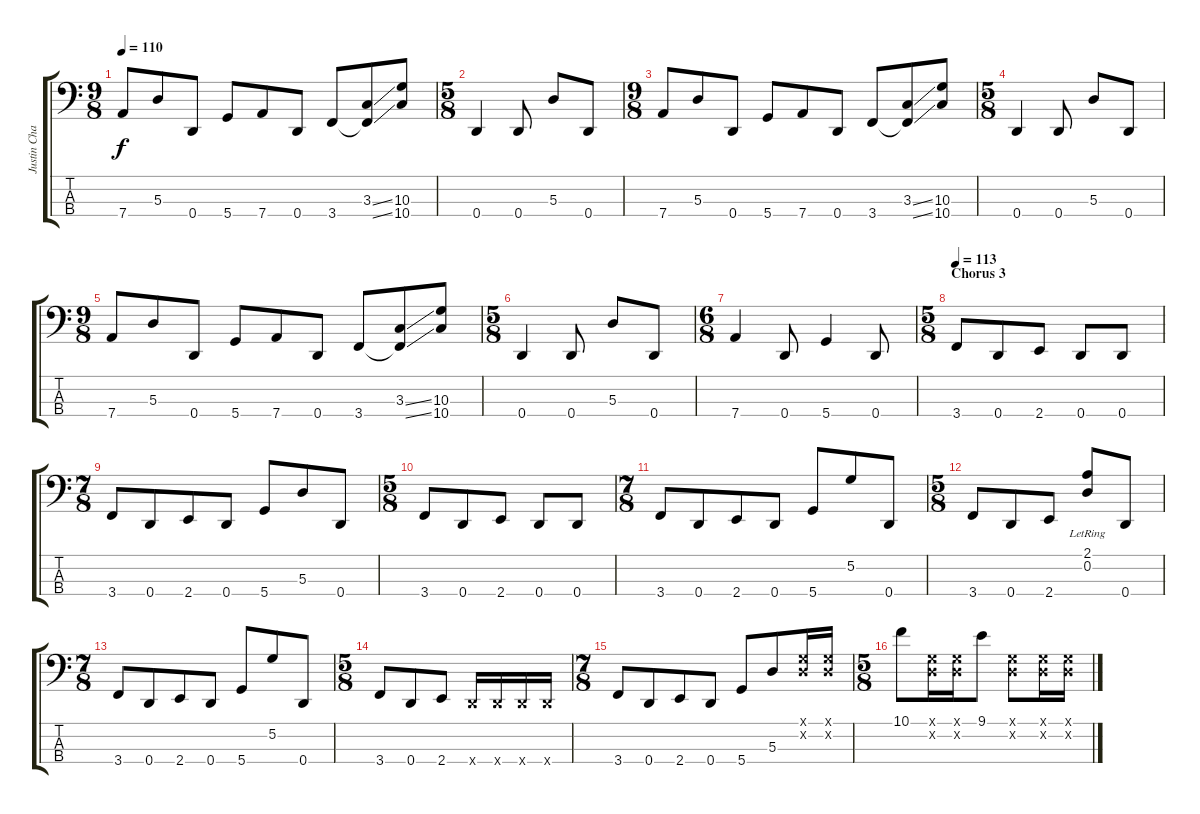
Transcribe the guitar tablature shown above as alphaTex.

\track ("Justin Chancellor" "Justin Cha") {instrument electricbasspick}
\staff {score tabs}
\tuning (G2 D2 A1 D1) {hide}
\ts (9 8)
\tempo 110
\clef f4
\ks c
7.4.8{dy f} 5.3.8 0.4.8 5.4.8 7.4.8 0.4.8 3.4.8 (3.3{ss} 3.4{ss t}).8 (10.3 10.4).8 |
\ts (5 8)
0.4.4 0.4.8 5.3.8 0.4.8 |
\ts (9 8)
7.4.8 5.3.8 0.4.8 5.4.8 7.4.8 0.4.8 3.4.8 (3.3{ss} 3.4{ss t}).8 (10.3 10.4).8 |
\ts (5 8)
0.4.4 0.4.8 5.3.8 0.4.8 |
\ts (9 8)
7.4.8 5.3.8 0.4.8 5.4.8 7.4.8 0.4.8 3.4.8 (3.3{ss} 3.4{ss t}).8 (10.3 10.4).8 |
\ts (5 8)
0.4.4 0.4.8 5.3.8 0.4.8 |
\ts (6 8)
7.4.4 0.4.8 5.4.4 0.4.8 |
\ts (5 8)
\section ("" "Chorus 3")
\tempo 113
3.4.8 0.4.8 2.4.8 0.4.8 0.4.8 |
\ts (7 8)
3.4.8 0.4.8 2.4.8 0.4.8 5.4.8 5.3.8 0.4.8 |
\ts (5 8)
3.4.8 0.4.8 2.4.8 0.4.8 0.4.8 |
\ts (7 8)
3.4.8 0.4.8 2.4.8 0.4.8 5.4.8 5.2.8 0.4.8 |
\ts (5 8)
3.4.8 0.4.8 2.4.8 (2.1{lr} 0.2{lr}).8 0.4.8 |
\ts (7 8)
3.4.8 0.4.8 2.4.8 0.4.8 5.4.8 5.2.8 0.4.8 |
\ts (5 8)
3.4.8 0.4.8 2.4.8 0.4{x}.16 0.4{x}.16 0.4{x}.16 0.4{x}.16 |
\ts (7 8)
3.4.8 0.4.8 2.4.8 0.4.8 5.4.8 5.3.8 (0.1{x} 0.2{x}).16 (0.1{x} 0.2{x}).16 |
\ts (5 8)
10.1.8 (0.1{x} 0.2{x}).16 (0.1{x} 0.2{x}).16 9.1.8 (0.1{x} 0.2{x}).8 (0.1{x} 0.2{x}).16 (0.1{x} 0.2{x}).16
